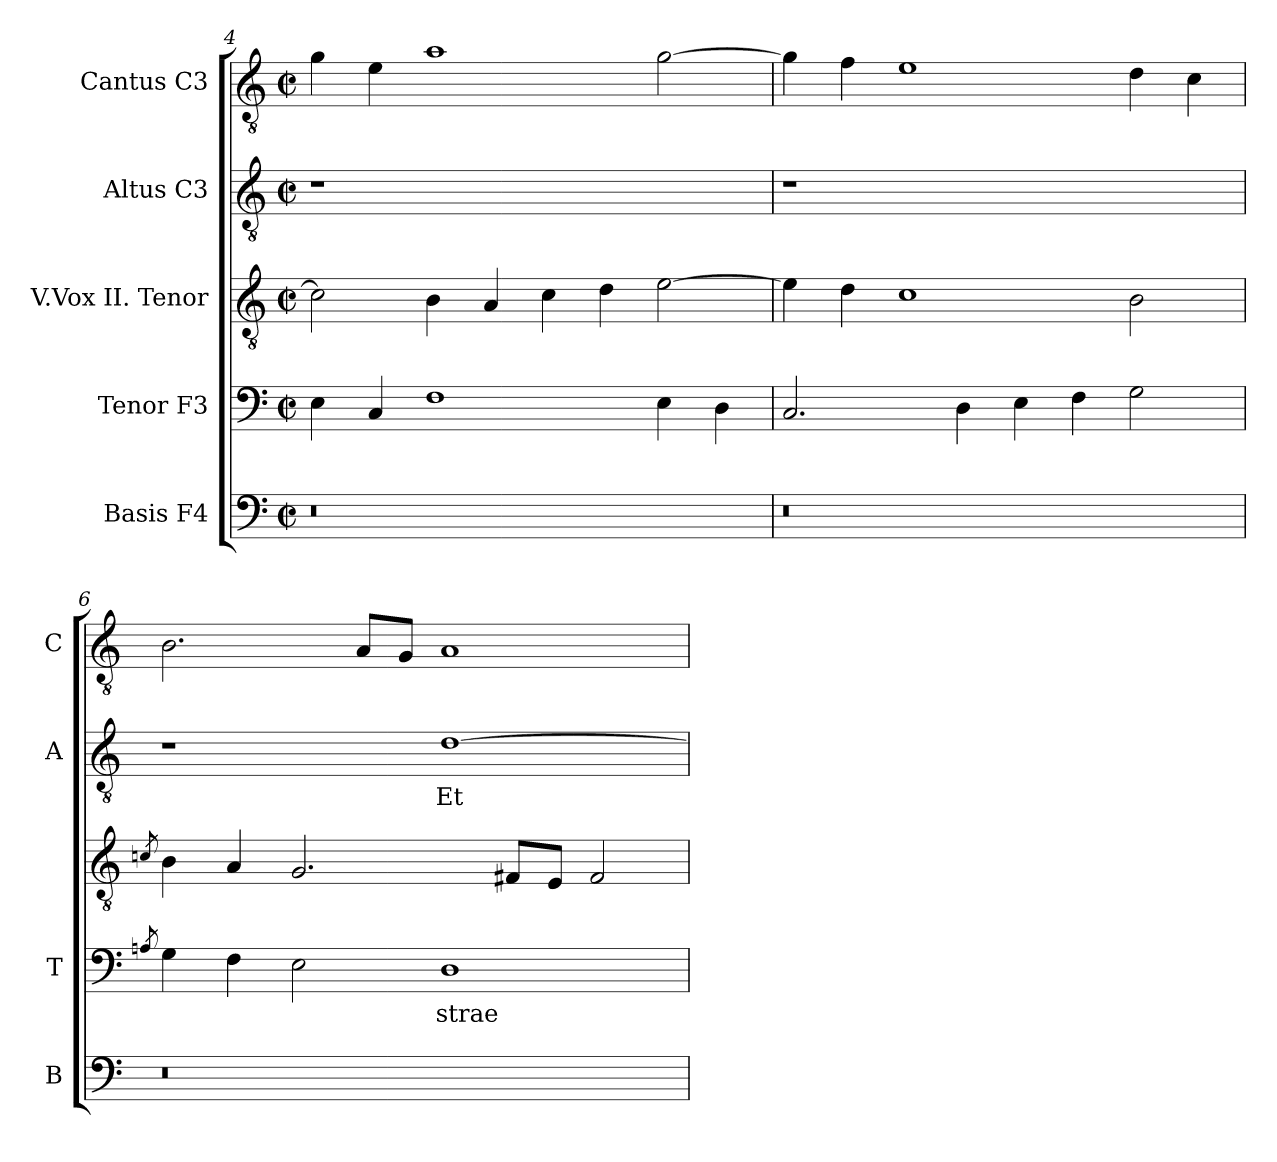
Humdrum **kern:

**kern	**kern	**text	**kern	**text	**kern	**text	**kern	**text
*part5	*part4	*part4	*part3	*part3	*part2	*part2	*part1	*part1
*staff5	*staff4	*staff4	*staff3	*staff3	*staff2	*staff2	*staff1	*staff1
*I"Basis  F4	*I"Tenor  F3	*	*I"V.Vox  II. Tenor	*	*I"Altus  C3	*	*I"Cantus  C3	*
*I'B	*I'T	*	*	*	*I'A	*	*I'C	*
*clefF4	*clefF4	*	*clefGv2	*	*clefGv2	*	*clefGv2	*
*k[]	*k[]	*	*k[]	*	*k[]	*	*k[]	*
*C:	*C:	*	*C:	*	*C:	*	*C:	*
*M2/2	*M2/2	*	*M2/2	*	*M2/2	*	*M2/2	*
*met(c|)	*met(c|)	*	*met(c|)	*	*met(c|)	*	*met(c|)	*
=4	=4	=4	=4	=4	=4	=4	=4	=4
!	!	!LO:LY:b:cj	!	!LO:LY:b:rj	!	!	!	!LO:LY:b:cj
0r	4E\	--	2c\]	--	1r	.	4g\	--
!	!	!LO:LY:b:cj	!	!	!	!	!	!LO:LY:b:cj
.	4C/	--	.	.	.	.	4e\	--
!	!	!LO:LY:b:cj	!	!LO:LY:b:rj	!	!	!	!LO:LY:b:cj
.	1F	--	4B\	--	.	.	1a	--
!	!	!	!	!LO:LY:b:rj	!	!	!	!
.	.	.	4A/	--	.	.	.	.
!	!	!	!	!LO:LY:b:rj	!	!	!	!
.	.	.	4c\	--	1ryy	.	.	.
!	!	!	!	!LO:LY:b:rj	!	!	!	!
.	.	.	4d\	--	.	.	.	.
!	!	!LO:LY:b:cj	!	!LO:LY:b:rj	!	!	!	!LO:LY:b:cj
.	4E\	--	[>2e\	--	.	.	[>2g\	--
!	!	!LO:LY:b:cj	!	!	!	!	!	!
.	4D\	--	.	.	.	.	.	.
=5	=5	=5	=5	=5	=5	=5	=5	=5
!	!	!LO:LY:b:cj	!	!LO:LY:b:rj	!	!	!	!LO:LY:b:cj
0r	2.C/	--	4e\]	--	1r	.	4g\]	--
!	!	!	!	!LO:LY:b:rj	!	!	!	!LO:LY:b:cj
.	.	.	4d\	--	.	.	4f\	--
!	!	!	!	!LO:LY:b:rj	!	!	!	!LO:LY:b:cj
.	.	.	1c	--	.	.	1e	--
!	!	!LO:LY:b:cj	!	!	!	!	!	!
.	4D\	--	.	.	.	.	.	.
!	!	!LO:LY:b:cj	!	!	!	!	!	!
.	4E\	--	.	.	1ryy	.	.	.
!	!	!LO:LY:b:cj	!	!	!	!	!	!
.	4F\	--	.	.	.	.	.	.
!	!	!LO:LY:b:cj	!	!LO:LY:b:rj	!	!	!	!LO:LY:b:cj
.	2G\	--	2B\	--	.	.	4d\	--
!	!	!	!	!	!	!	!	!LO:LY:b:cj
.	.	.	.	.	.	.	4c\	--
!!LO:LB:g=z
=6	=6	=6	=6	=6	=6	=6	=6	=6
.	8qAn/	.	8qcn/	.	.	.	.	.
!	!	!LO:LY:b:cj	!	!LO:LY:b:rj	!	!	!	!LO:LY:b:cj
0r	4G\	--	4B\	--	1r	.	2.B\	--
!	!	!LO:LY:b:cj	!	!LO:LY:b:rj	!	!	!	!
.	4F\	--	4A/	--	.	.	.	.
!	!	!LO:LY:b:cj	!	!LO:LY:b:rj	!	!	!	!
.	2E\	--	2.G/	--	.	.	.	.
!	!	!	!	!	!	!	!	!LO:LY:b:cj
.	.	.	.	.	.	.	8A/L	--
!	!	!	!	!	!	!	!	!LO:LY:b:cj
.	.	.	.	.	.	.	8G/J	--
!	!	!LO:LY:b:cj	!	!	!	!LO:LY:b:cj	!	!LO:LY:b:cj
.	1D	-strae	.	.	[>1d	Et	1A	--
!	!	!	!	!LO:LY:b:rj	!	!	!	!
.	.	.	8F#X/L	--	.	.	.	.
!	!	!	!	!LO:LY:b:rj	!	!	!	!
.	.	.	8E/J	--	.	.	.	.
!	!	!	!	!LO:LY:b:rj	!	!	!	!
.	.	.	2F#/	--	.	.	.	.
=	=	=	=	=	=	=	=	=
*-	*-	*-	*-	*-	*-	*-	*-	*-
